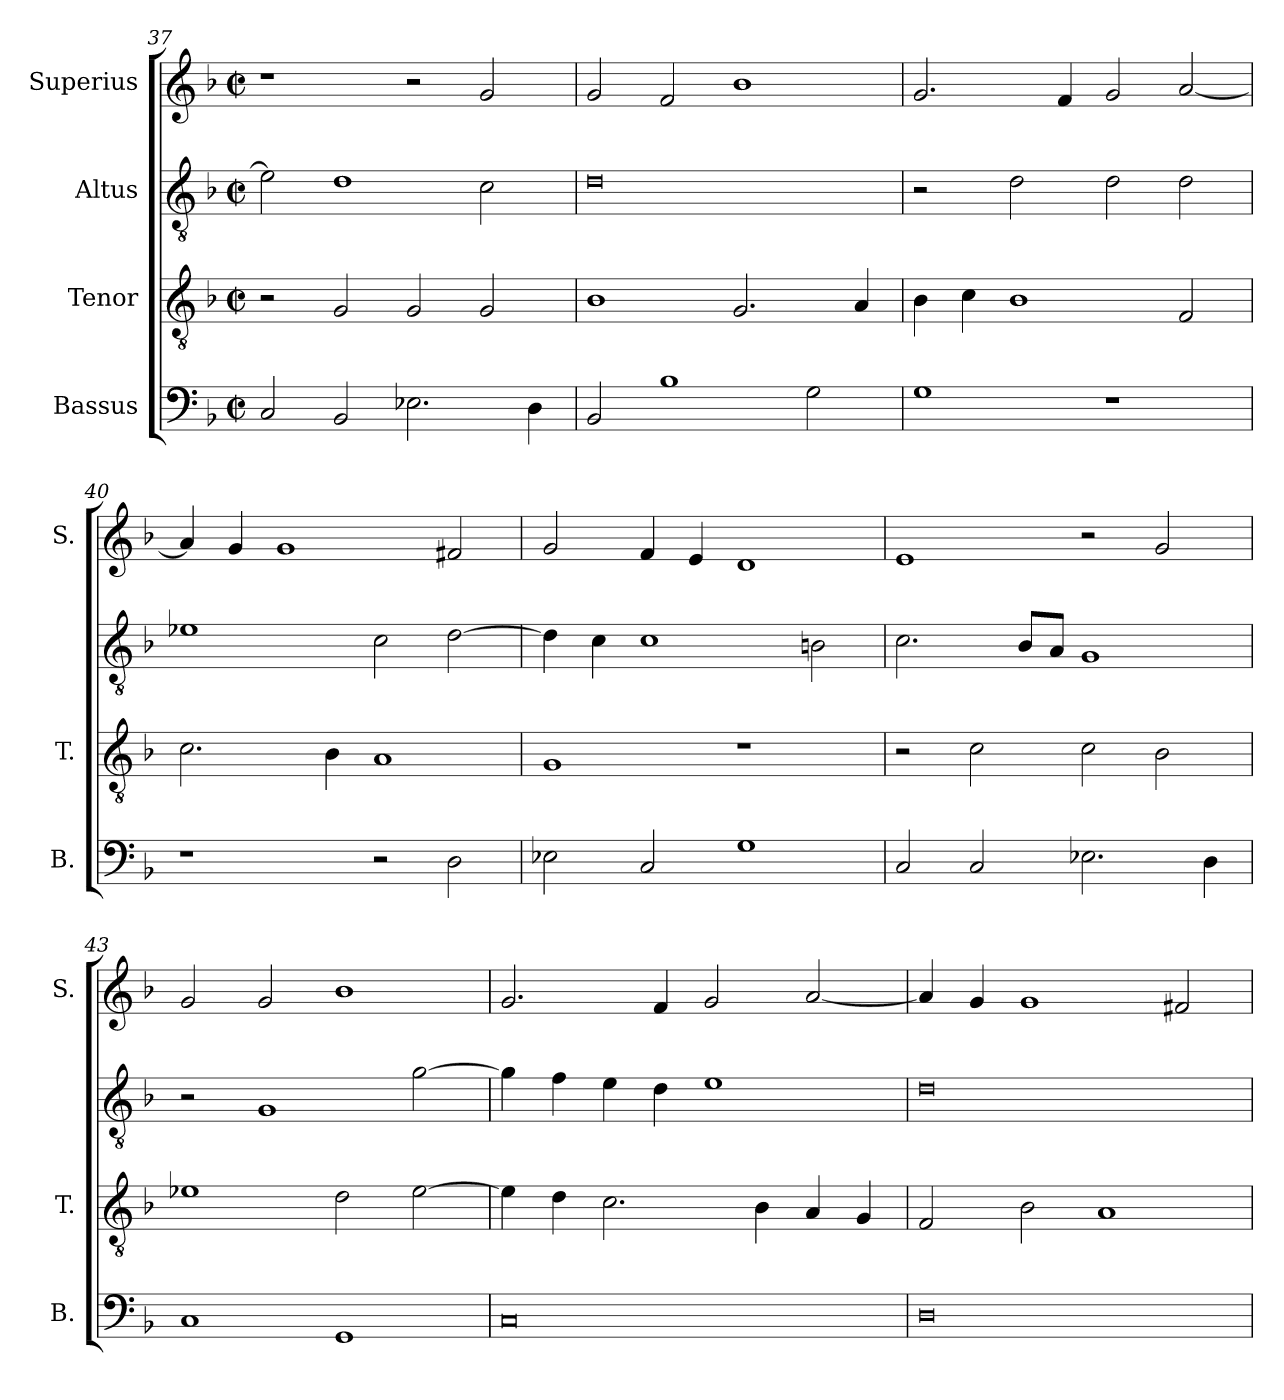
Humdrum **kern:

**kern	**kern	**kern	**kern
*part4	*part3	*part2	*part1
*staff4	*staff3	*staff2	*staff1
*I"Bassus	*I"Tenor	*I"Altus	*I"Superius
*I'B.	*I'T.	*	*I'S.
*clefF4	*clefGv2	*clefGv2	*clefG2
*	*ITrd7c12	*ITrd7c12	*
*k[b-]	*k[b-]	*k[b-]	*k[b-]
*F:	*F:	*F:	*F:
*M2/2	*M2/2	*M2/2	*M2/2
*met(c|)	*met(c|)	*met(c|)	*met(c|)
=37	=37	=37	=37
2Ci/	2r	2Ei\]	1r
2BB-i/	2GGi/	1Di	.
2.E-Xi\	2GGi/	.	2r
.	2GGi/	2Ci\	2gi/
4Di\	.	.	.
!!LO:LB:g=z
=38	=38	=38	=38
2BB-i/	1BB-i	0Di	2gi/
1B-i	.	.	2fi/
.	2.GGi/	.	1b-i
2Gi\	.	.	.
.	4AAi/	.	.
=39	=39	=39	=39
1Gi	4BB-i\	2r	2.gi/
.	4Ci\	.	.
.	1BB-i	2Di\	.
.	.	.	4fi/
1r	.	2Di\	2gi/
.	2FFi/	2Di\	[<2ai/
=40	=40	=40	=40
1r	2.Ci\	1E-Xi	4ai/]
.	.	.	4gi/
.	.	.	1gi
.	4BB-i\	.	.
2r	1AAi	2Ci\	.
2Di\	.	[>2Di\	2f#Xi/
=41	=41	=41	=41
2E-Xi\	1GGi	4Di\]	2gi/
.	.	4Ci\	.
2Ci/	.	1Ci	4fi/
.	.	.	4ei/
1Gi	1r	.	1di
.	.	2BBni\	.
=42	=42	=42	=42
2Ci/	2r	2.Ci\	1ei
2Ci/	2Ci\	.	.
.	.	8BB-i/L	.
.	.	8AAi/J	.
2.E-Xi\	2Ci\	1GGi	2r
.	2BB-i\	.	2gi/
4Di\	.	.	.
!!LO:LB:g=z
=43	=43	=43	=43
1Ci	1E-Xi	2r	2gi/
.	.	1GGi	2gi/
1GGi	2Di\	.	1b-i
.	[>2E-i\	[>2Gi\	.
=44	=44	=44	=44
0Ci	4E-i\]	4Gi\]	2.gi/
.	4Di\	4Fi\	.
.	2.Ci\	4Ei\	.
.	.	4Di\	4fi/
.	.	1Ei	2gi/
.	4BB-i\	.	.
.	4AAi/	.	[<2ai/
.	4GGi/	.	.
=45	=45	=45	=45
0Di	2FFi/	0Di	4ai/]
.	.	.	4gi/
.	2BB-i\	.	1gi
.	1AAi	.	.
.	.	.	2f#Xi/
=	=	=	=
*-	*-	*-	*-
